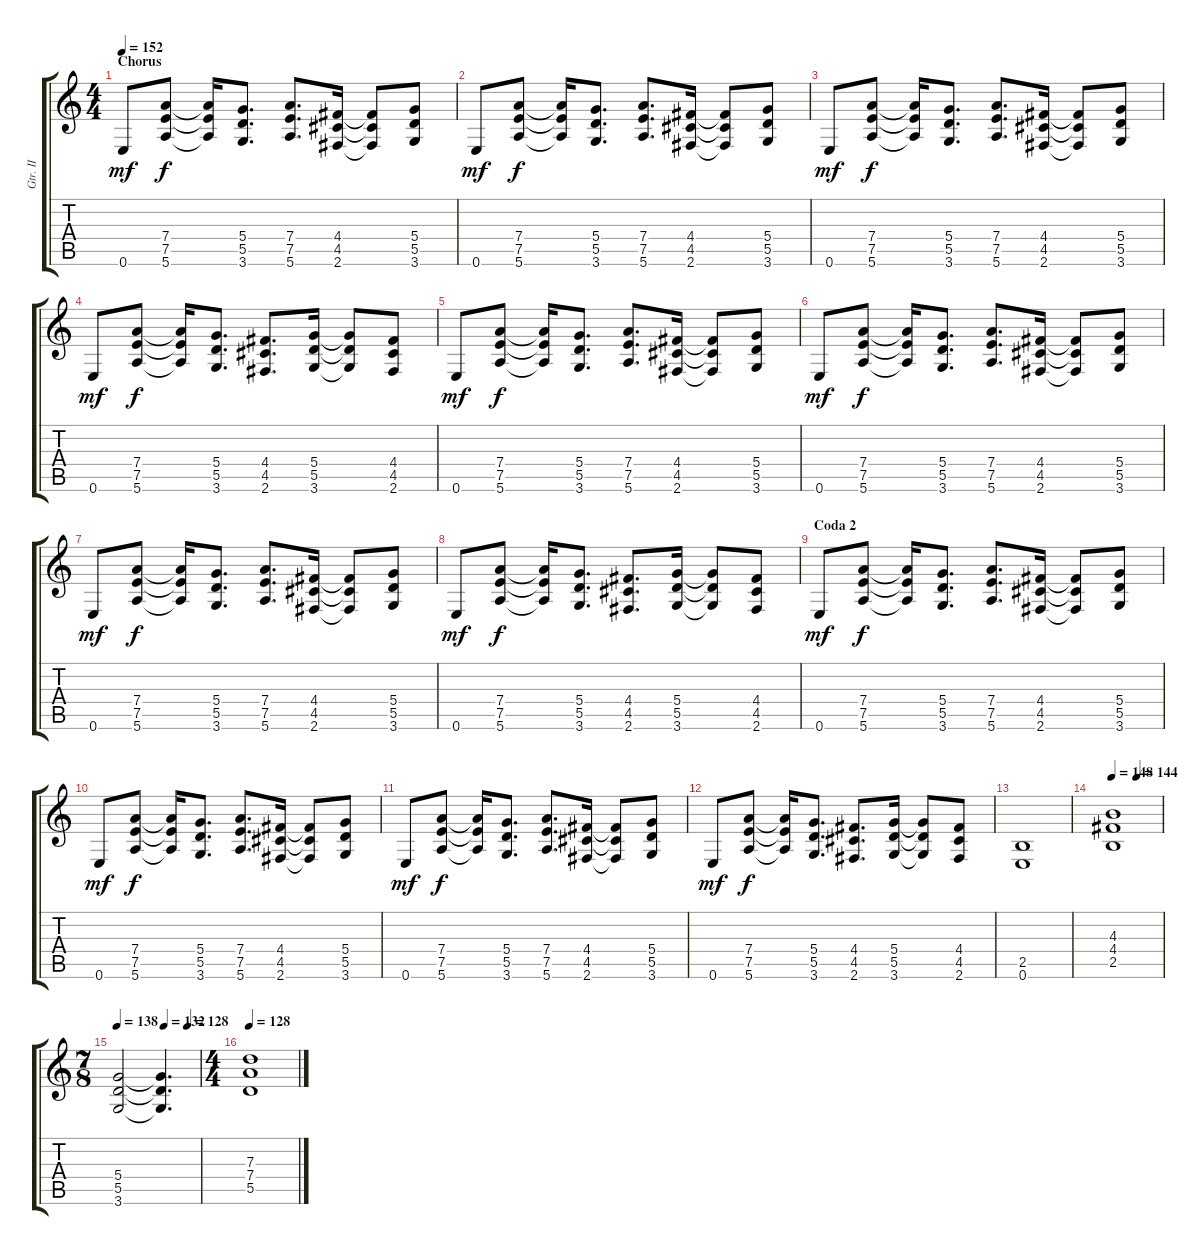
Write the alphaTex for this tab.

\track ("Gtr. II" "Gtr. II") {instrument overdrivenguitar}
\staff {score tabs}
\tuning (E4 B3 G3 D3 A2 E2) {hide}
\ts (4 4)
\section ("" "Chorus")
\tempo 152
\clef g2
\ks c
0.6.8{dy mf} (7.4 7.5 5.6).8{dy f} (7.4{t} 7.5{t} 5.6{t}).16 (5.4 5.5 3.6).8{d} (7.4 7.5 5.6).8{d} (4.4 4.5 2.6).16 (4.4{t} 4.5{t} 2.6{t}).8 (5.4 5.5 3.6).8 |
0.6.8{dy mf} (7.4 7.5 5.6).8{dy f} (7.4{t} 7.5{t} 5.6{t}).16 (5.4 5.5 3.6).8{d} (7.4 7.5 5.6).8{d} (4.4 4.5 2.6).16 (4.4{t} 4.5{t} 2.6{t}).8 (5.4 5.5 3.6).8 |
0.6.8{dy mf} (7.4 7.5 5.6).8{dy f} (7.4{t} 7.5{t} 5.6{t}).16 (5.4 5.5 3.6).8{d} (7.4 7.5 5.6).8{d} (4.4 4.5 2.6).16 (4.4{t} 4.5{t} 2.6{t}).8 (5.4 5.5 3.6).8 |
0.6.8{dy mf} (7.4 7.5 5.6).8{dy f} (7.4{t} 7.5{t} 5.6{t}).16 (5.4 5.5 3.6).8{d} (4.4 4.5 2.6).8{d} (5.4 5.5 3.6).16 (5.4{t} 5.5{t} 3.6{t}).8 (4.4 4.5 2.6).8 |
0.6.8{dy mf} (7.4 7.5 5.6).8{dy f} (7.4{t} 7.5{t} 5.6{t}).16 (5.4 5.5 3.6).8{d} (7.4 7.5 5.6).8{d} (4.4 4.5 2.6).16 (4.4{t} 4.5{t} 2.6{t}).8 (5.4 5.5 3.6).8 |
0.6.8{dy mf} (7.4 7.5 5.6).8{dy f} (7.4{t} 7.5{t} 5.6{t}).16 (5.4 5.5 3.6).8{d} (7.4 7.5 5.6).8{d} (4.4 4.5 2.6).16 (4.4{t} 4.5{t} 2.6{t}).8 (5.4 5.5 3.6).8 |
0.6.8{dy mf} (7.4 7.5 5.6).8{dy f} (7.4{t} 7.5{t} 5.6{t}).16 (5.4 5.5 3.6).8{d} (7.4 7.5 5.6).8{d} (4.4 4.5 2.6).16 (4.4{t} 4.5{t} 2.6{t}).8 (5.4 5.5 3.6).8 |
0.6.8{dy mf} (7.4 7.5 5.6).8{dy f} (7.4{t} 7.5{t} 5.6{t}).16 (5.4 5.5 3.6).8{d} (4.4 4.5 2.6).8{d} (5.4 5.5 3.6).16 (5.4{t} 5.5{t} 3.6{t}).8 (4.4 4.5 2.6).8 |
\section ("" "Coda 2")
0.6.8{dy mf} (7.4 7.5 5.6).8{dy f} (7.4{t} 7.5{t} 5.6{t}).16 (5.4 5.5 3.6).8{d} (7.4 7.5 5.6).8{d} (4.4 4.5 2.6).16 (4.4{t} 4.5{t} 2.6{t}).8 (5.4 5.5 3.6).8 |
0.6.8{dy mf} (7.4 7.5 5.6).8{dy f} (7.4{t} 7.5{t} 5.6{t}).16 (5.4 5.5 3.6).8{d} (7.4 7.5 5.6).8{d} (4.4 4.5 2.6).16 (4.4{t} 4.5{t} 2.6{t}).8 (5.4 5.5 3.6).8 |
0.6.8{dy mf} (7.4 7.5 5.6).8{dy f} (7.4{t} 7.5{t} 5.6{t}).16 (5.4 5.5 3.6).8{d} (7.4 7.5 5.6).8{d} (4.4 4.5 2.6).16 (4.4{t} 4.5{t} 2.6{t}).8 (5.4 5.5 3.6).8 |
0.6.8{dy mf} (7.4 7.5 5.6).8{dy f} (7.4{t} 7.5{t} 5.6{t}).16 (5.4 5.5 3.6).8{d} (4.4 4.5 2.6).8{d} (5.4 5.5 3.6).16 (5.4{t} 5.5{t} 3.6{t}).8 (4.4 4.5 2.6).8 |
(2.5 0.6).1 |
\tempo 148
\tempo (144 0.5)
(4.3 4.4 2.5).1 |
\ts (7 8)
\tempo 138
\tempo (132 0.5714285714285714)
\tempo (128 0.8571428571428571)
(5.4 5.5 3.6).2 (5.4{t} 5.5{t} 3.6{t}).4{d} |
\ts (4 4)
\tempo 128
(7.3 7.4 5.5).1
